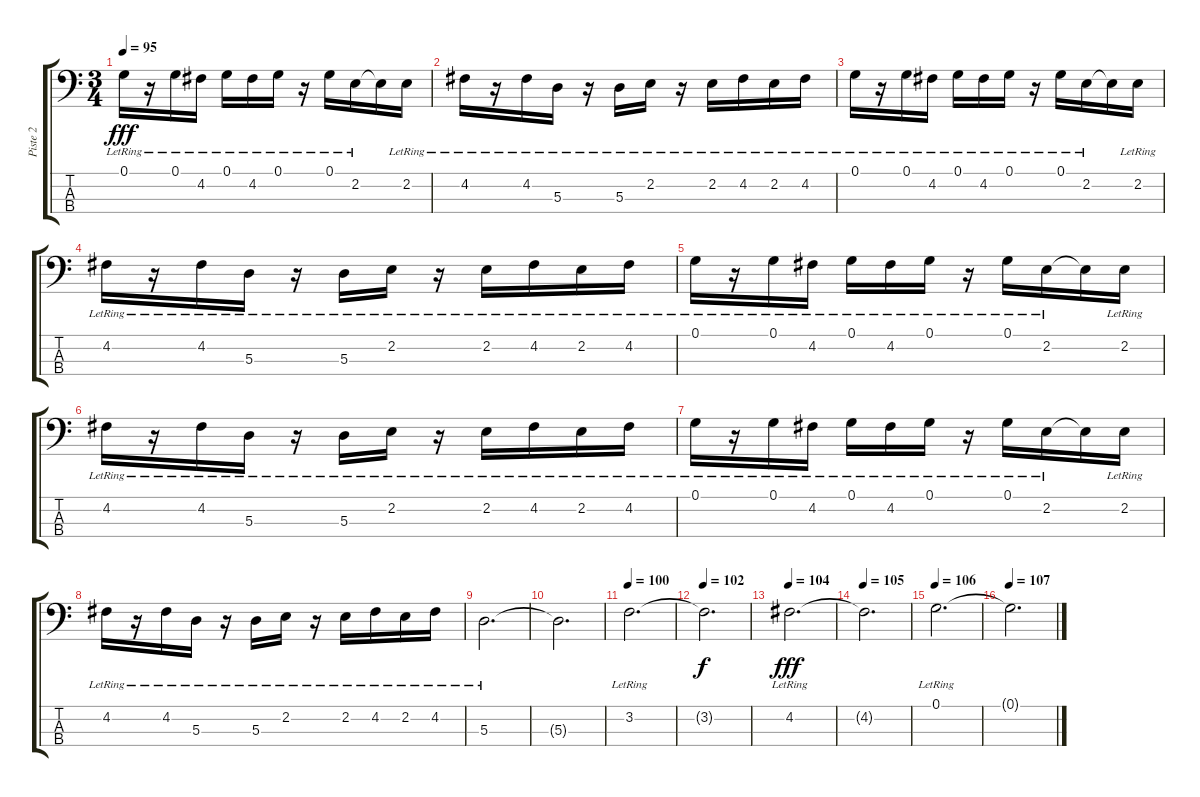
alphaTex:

\track ("Piste 2" "Piste 2") {instrument electricbasspick}
\staff {score tabs}
\tuning (G2 D2 A1 E1) {hide}
\ts (3 4)
\tempo 95
\clef f4
\ks c
0.1{lr}.16{dy fff} r.16 0.1{lr}.16 4.2{lr}.16 0.1{lr}.16 4.2{lr}.16 0.1{lr}.16 r.16 0.1{lr}.16 2.2{lr}.16 2.2{t}.16 2.2{lr}.16 |
4.2{lr}.16 r.16 4.2{lr}.16 5.3{lr}.16 r.16 5.3{lr}.16 2.2{lr}.16 r.16 2.2{lr}.16 4.2{lr}.16 2.2{lr}.16 4.2{lr}.16 |
0.1{lr}.16 r.16 0.1{lr}.16 4.2{lr}.16 0.1{lr}.16 4.2{lr}.16 0.1{lr}.16 r.16 0.1{lr}.16 2.2{lr}.16 2.2{t}.16 2.2{lr}.16 |
4.2{lr}.16 r.16 4.2{lr}.16 5.3{lr}.16 r.16 5.3{lr}.16 2.2{lr}.16 r.16 2.2{lr}.16 4.2{lr}.16 2.2{lr}.16 4.2{lr}.16 |
0.1{lr}.16 r.16 0.1{lr}.16 4.2{lr}.16 0.1{lr}.16 4.2{lr}.16 0.1{lr}.16 r.16 0.1{lr}.16 2.2{lr}.16 2.2{t}.16 2.2{lr}.16 |
4.2{lr}.16 r.16 4.2{lr}.16 5.3{lr}.16 r.16 5.3{lr}.16 2.2{lr}.16 r.16 2.2{lr}.16 4.2{lr}.16 2.2{lr}.16 4.2{lr}.16 |
0.1{lr}.16 r.16 0.1{lr}.16 4.2{lr}.16 0.1{lr}.16 4.2{lr}.16 0.1{lr}.16 r.16 0.1{lr}.16 2.2{lr}.16 2.2{t}.16 2.2{lr}.16 |
4.2{lr}.16 r.16 4.2{lr}.16 5.3{lr}.16 r.16 5.3{lr}.16 2.2{lr}.16 r.16 2.2{lr}.16 4.2{lr}.16 2.2{lr}.16 4.2{lr}.16 |
5.3{lr}.2{d} |
5.3{t}.2{d} |
\tempo 100
3.2{lr}.2{d} |
\tempo 102
3.2{t}.2{d dy f} |
\tempo 104
4.2{lr}.2{d dy fff} |
\tempo 105
4.2{t}.2{d} |
\tempo 106
0.1{lr}.2{d} |
\tempo 107
0.1{t}.2{d}
